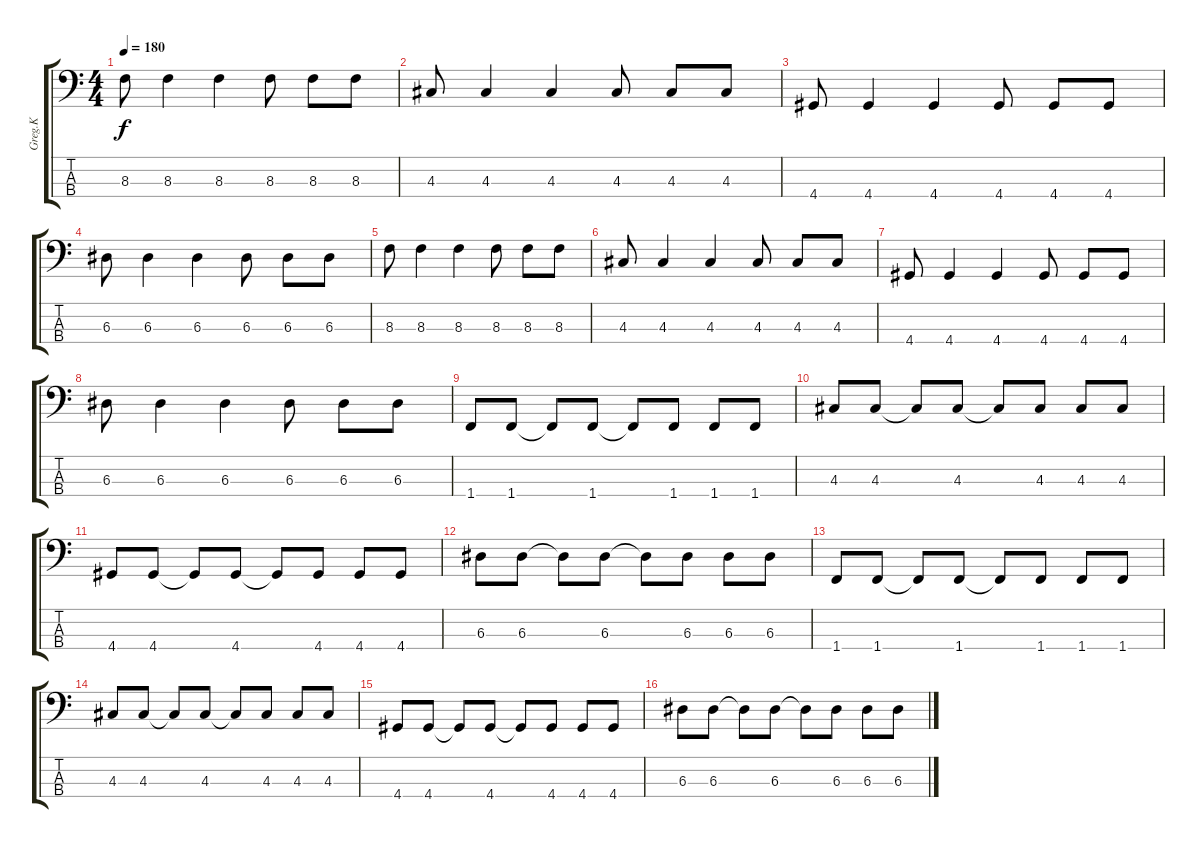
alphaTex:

\track ("Greg.K" "Greg.K") {instrument electricbassfinger}
\staff {score tabs}
\tuning (G2 D2 A1 E1) {hide}
\ts (4 4)
\tempo 180
\clef f4
\ks c
8.3.8{dy f} 8.3.4 8.3.4 8.3.8 8.3.8 8.3.8 |
4.3.8 4.3.4 4.3.4 4.3.8 4.3.8 4.3.8 |
4.4.8 4.4.4 4.4.4 4.4.8 4.4.8 4.4.8 |
6.3.8 6.3.4 6.3.4 6.3.8 6.3.8 6.3.8 |
8.3.8 8.3.4 8.3.4 8.3.8 8.3.8 8.3.8 |
4.3.8 4.3.4 4.3.4 4.3.8 4.3.8 4.3.8 |
4.4.8 4.4.4 4.4.4 4.4.8 4.4.8 4.4.8 |
6.3.8 6.3.4 6.3.4 6.3.8 6.3.8 6.3.8 |
1.4.8 1.4.8 1.4{t}.8 1.4.8 1.4{t}.8 1.4.8 1.4.8 1.4.8 |
4.3.8 4.3.8 4.3{t}.8 4.3.8 4.3{t}.8 4.3.8 4.3.8 4.3.8 |
4.4.8 4.4.8 4.4{t}.8 4.4.8 4.4{t}.8 4.4.8 4.4.8 4.4.8 |
6.3.8 6.3.8 6.3{t}.8 6.3.8 6.3{t}.8 6.3.8 6.3.8 6.3.8 |
1.4.8 1.4.8 1.4{t}.8 1.4.8 1.4{t}.8 1.4.8 1.4.8 1.4.8 |
4.3.8 4.3.8 4.3{t}.8 4.3.8 4.3{t}.8 4.3.8 4.3.8 4.3.8 |
4.4.8 4.4.8 4.4{t}.8 4.4.8 4.4{t}.8 4.4.8 4.4.8 4.4.8 |
6.3.8 6.3.8 6.3{t}.8 6.3.8 6.3{t}.8 6.3.8 6.3.8 6.3.8
